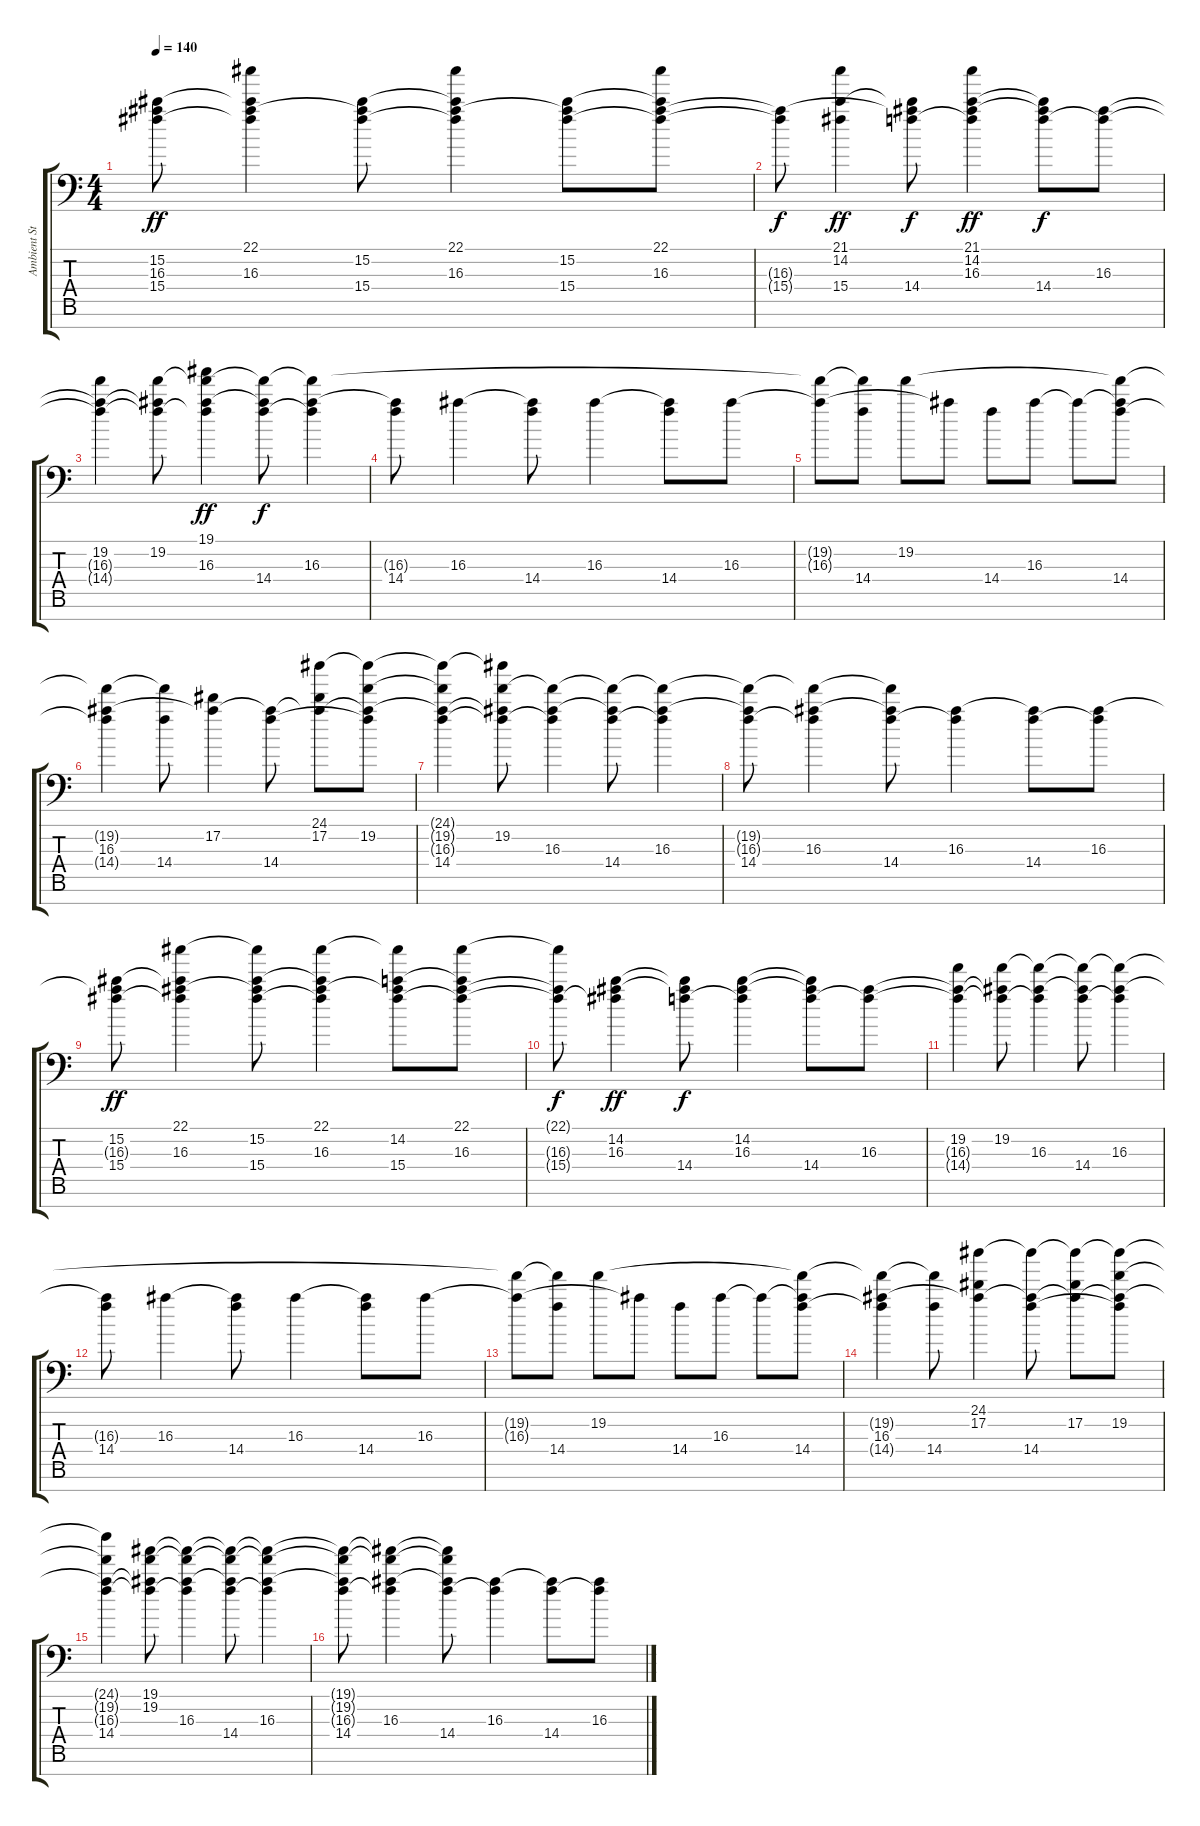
\track ("Ambient Strings 1" "Ambient St") {instrument acousticguitarsteel}
\staff {score tabs}
\tuning (Eb4 Bb3 Gb3 Eb3 Bb2 F2 Bb1) {hide}
\ts (4 4)
\tempo 140
\clef f4
\ks c
(15.2 16.3{t} 15.4).8{dy ff} (22.1 15.2{t} 16.3 15.4{t}).4 (15.2 16.3{t} 15.4).8 (22.1 15.2{t} 16.3 15.4{t}).4 (15.2 16.3{t} 15.4).8 (22.1 15.2{t} 16.3 15.4{t}).8 |
(16.3{t} 15.4{t}).8{dy f} (21.1 14.2 15.4).4{dy ff} (14.2{t} 16.3{t} 14.4).8{dy f} (21.1 14.2 16.3 14.4{t}).4{dy ff} (14.2{t} 16.3{t} 14.4).8{dy f} (16.3 14.4{t}).8 |
(19.2 16.3{t} 14.4{t}).4 (19.2 16.3{t} 14.4{t}).8 (19.1 19.2{t} 16.3 14.4{t}).4{dy ff} (19.2{t} 16.3{t} 14.4).8{dy f} (19.2{t} 16.3 14.4{t}).4 |
(16.3{t} 14.4).8 16.3.4 (16.3{t} 14.4).8 16.3.4 (16.3{t} 14.4).8 16.3.8 |
(19.2{t} 16.3{t}).8 (19.2{t} 14.4).8 19.2.8 16.3{t}.8 14.4.8 16.3.8 16.3{t}.8 (19.2{t} 16.3{t} 14.4).8 |
(19.2{t} 16.3 14.4{t}).4 (19.2{t} 14.4).8 (17.2 16.3{t}).4 (16.3{t} 14.4).8 (24.1 17.2 16.3{t}).8 (24.1{t} 19.2 16.3{t} 14.4{t}).8 |
(24.1{t} 19.2{t} 16.3{t} 14.4).4 (24.1{t} 19.2 16.3{t} 14.4{t}).8 (19.2{t} 16.3 14.4{t}).4 (19.2{t} 16.3{t} 14.4).8 (19.2{t} 16.3 14.4{t}).4 |
(19.2{t} 16.3{t} 14.4).8 (19.2{t} 16.3 14.4{t}).4 (19.2{t} 16.3{t} 14.4).8 (16.3 14.4{t}).4 (16.3{t} 14.4).8 (16.3 14.4{t}).8 |
(15.2 16.3{t} 15.4).8{dy ff} (22.1 15.2{t} 16.3 15.4{t}).4 (22.1{t} 15.2 16.3{t} 15.4).8 (22.1 15.2{t} 16.3 15.4{t}).4 (22.1{t} 14.2 16.3{t} 15.4).8 (22.1 14.2{t} 16.3 15.4{t}).8 |
(22.1{t} 16.3{t} 15.4{t}).8{dy f} (14.2 16.3 15.4{t}).4{dy ff} (14.2{t} 16.3{t} 14.4).8{dy f} (14.2 16.3 14.4{t}).4 (14.2{t} 16.3{t} 14.4).8 (16.3 14.4{t}).8 |
(19.2 16.3{t} 14.4{t}).4 (19.2 16.3{t} 14.4{t}).8 (19.2{t} 16.3 14.4{t}).4 (19.2{t} 16.3{t} 14.4).8 (19.2{t} 16.3 14.4{t}).4 |
(16.3{t} 14.4).8 16.3.4 (16.3{t} 14.4).8 16.3.4 (16.3{t} 14.4).8 16.3.8 |
(19.2{t} 16.3{t}).8 (19.2{t} 14.4).8 19.2.8 16.3{t}.8 14.4.8 16.3.8 16.3{t}.8 (19.2{t} 16.3{t} 14.4).8 |
(19.2{t} 16.3 14.4{t}).4 (19.2{t} 14.4).8 (24.1 17.2 16.3{t}).4 (24.1{t} 16.3{t} 14.4).8 (24.1{t} 17.2 16.3{t}).8 (24.1{t} 19.2 16.3{t} 14.4{t}).8 |
(24.1{t} 19.2{t} 16.3{t} 14.4).4 (19.1 19.2 16.3{t} 14.4{t}).8 (19.1{t} 19.2{t} 16.3 14.4{t}).4 (19.1{t} 19.2{t} 16.3{t} 14.4).8 (19.1{t} 19.2{t} 16.3 14.4{t}).4 |
(19.1{t} 19.2{t} 16.3{t} 14.4).8 (19.1{t} 19.2{t} 16.3 14.4{t}).4 (19.1{t} 19.2{t} 16.3{t} 14.4).8 (16.3 14.4{t}).4 (16.3{t} 14.4).8 (16.3 14.4{t}).8
